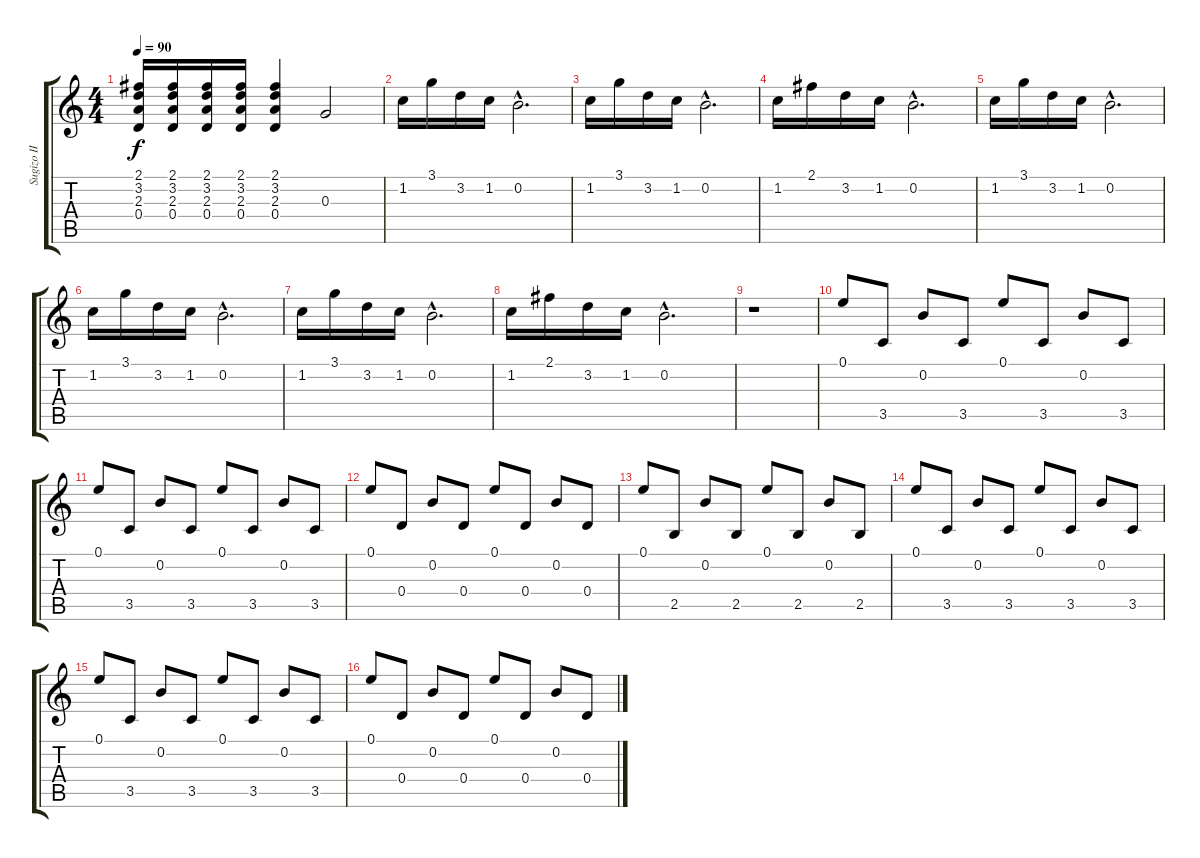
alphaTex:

\track ("Sugizo II" "Sugizo II") {instrument acousticguitarnylon}
\staff {score tabs}
\tuning (E4 B3 G3 D3 A2 E2) {hide}
\ts (4 4)
\tempo 90
\clef g2
\ks c
(2.1 3.2 2.3 0.4).16{dy f} (2.1 3.2 2.3 0.4).16 (2.1 3.2 2.3 0.4).16 (2.1 3.2 2.3 0.4).16 (2.1 3.2 2.3 0.4).4 0.3.2 |
1.2.16 3.1.16 3.2.16 1.2.16 0.2{hac}.2{d} |
1.2.16 3.1.16 3.2.16 1.2.16 0.2{hac}.2{d} |
1.2.16 2.1.16 3.2.16 1.2.16 0.2{hac}.2{d} |
1.2.16 3.1.16 3.2.16 1.2.16 0.2{hac}.2{d} |
1.2.16 3.1.16 3.2.16 1.2.16 0.2{hac}.2{d} |
1.2.16 3.1.16 3.2.16 1.2.16 0.2{hac}.2{d} |
1.2.16 2.1.16 3.2.16 1.2.16 0.2{hac}.2{d} |
r.1 |
0.1.8 3.5.8 0.2.8 3.5.8 0.1.8 3.5.8 0.2.8 3.5.8 |
0.1.8 3.5.8 0.2.8 3.5.8 0.1.8 3.5.8 0.2.8 3.5.8 |
0.1.8 0.4.8 0.2.8 0.4.8 0.1.8 0.4.8 0.2.8 0.4.8 |
0.1.8 2.5.8 0.2.8 2.5.8 0.1.8 2.5.8 0.2.8 2.5.8 |
0.1.8 3.5.8 0.2.8 3.5.8 0.1.8 3.5.8 0.2.8 3.5.8 |
0.1.8 3.5.8 0.2.8 3.5.8 0.1.8 3.5.8 0.2.8 3.5.8 |
0.1.8 0.4.8 0.2.8 0.4.8 0.1.8 0.4.8 0.2.8 0.4.8
